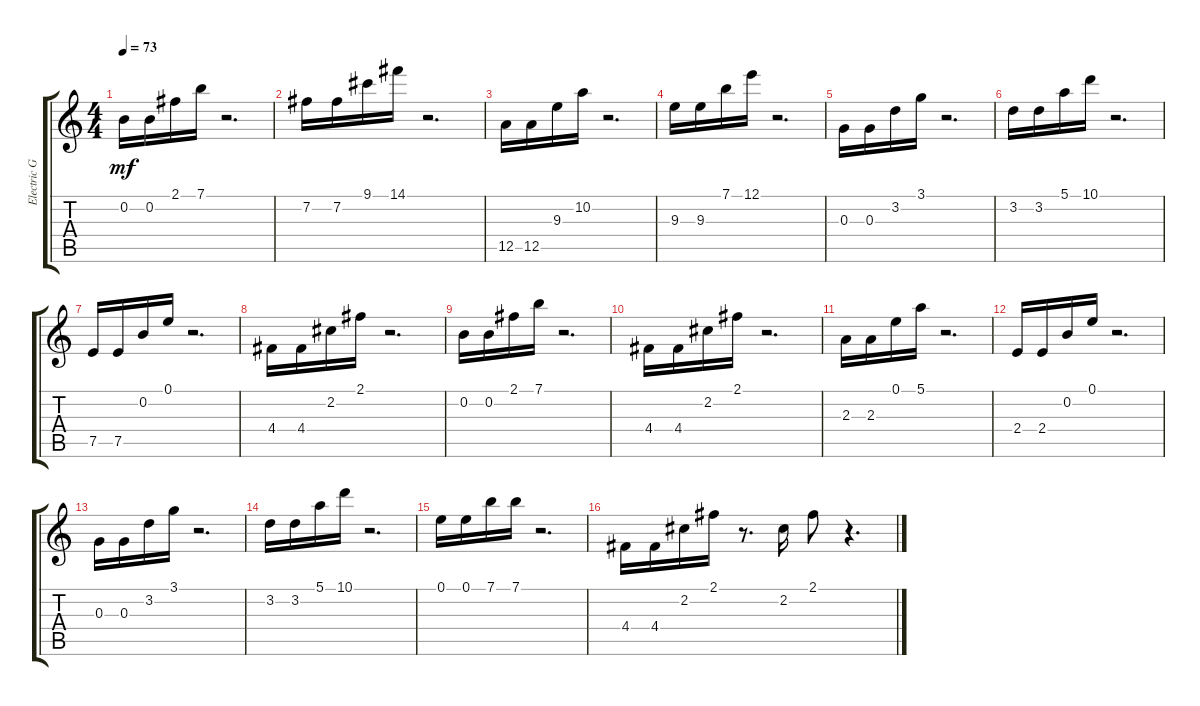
\track ("Electric Guitar 6" "Electric G") {instrument electricguitarmuted}
\staff {score tabs}
\tuning (E4 B3 G3 D3 A2 E2) {hide}
\ts (4 4)
\tempo 73
\clef g2
\ks c
0.2.16{dy mf} 0.2.16 2.1.16 7.1.16 r.2{d} |
7.2.16 7.2.16 9.1.16 14.1.16 r.2{d} |
12.5.16 12.5.16 9.3.16 10.2.16 r.2{d} |
9.3.16 9.3.16 7.1.16 12.1.16 r.2{d} |
0.3.16 0.3.16 3.2.16 3.1.16 r.2{d} |
3.2.16 3.2.16 5.1.16 10.1.16 r.2{d} |
7.5.16 7.5.16 0.2.16 0.1.16 r.2{d} |
4.4.16 4.4.16 2.2.16 2.1.16 r.2{d} |
0.2.16 0.2.16 2.1.16 7.1.16 r.2{d} |
4.4.16 4.4.16 2.2.16 2.1.16 r.2{d} |
2.3.16 2.3.16 0.1.16 5.1.16 r.2{d} |
2.4.16 2.4.16 0.2.16 0.1.16 r.2{d} |
0.3.16 0.3.16 3.2.16 3.1.16 r.2{d} |
3.2.16 3.2.16 5.1.16 10.1.16 r.2{d} |
0.1.16 0.1.16 7.1.16 7.1.16 r.2{d} |
4.4.16 4.4.16 2.2.16 2.1.16 r.8{d} 2.2.16 2.1.8 r.4{d}
